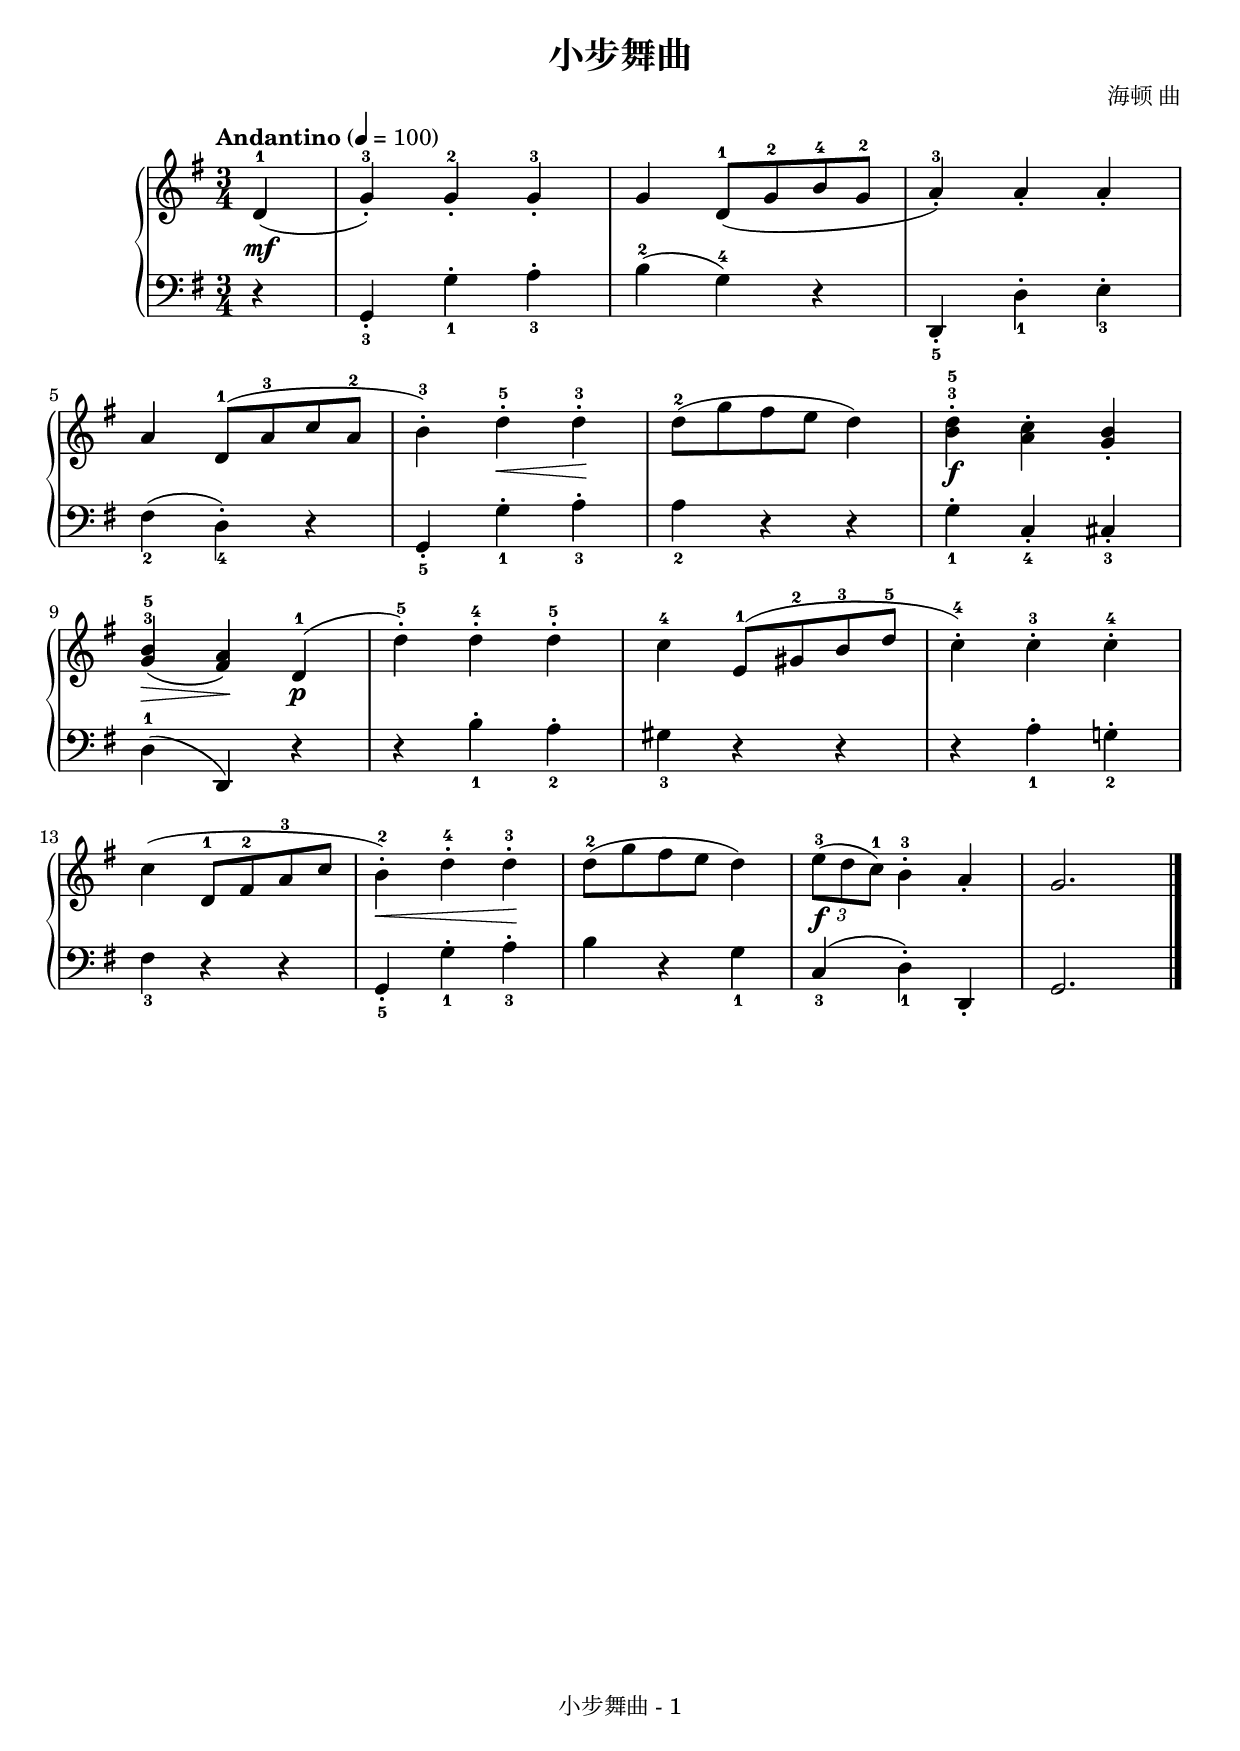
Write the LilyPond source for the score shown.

\version "2.18.2"

songName = "小步舞曲"
\include "../../lib/paper-footer.ily"

\header {
  title = \songName
  composer = "海顿 曲"
}

keyTime = {
  \key g \major
  \time 3/4
  \numericTimeSignature
}

upper = \relative c'' {
  \clef treble
  \keyTime
  \tempo "Andantino" 4=100
  \override Hairpin.to-barline = ##f
  
  \partial 4 d,4-1\mf( |
  g4-.-3) g-.-2 g-.-3 |
  g4 d8-1( g-2 b-4 g-2 |
  a4-.-3) a-. a-. |\break
  
  \set Score.currentBarNumber = #5
  a4 d,8-1( a'-3 c a-2 |
  b4-.-3) d-.-5\< d-.-3\! |
  d8-2( g fis e d4) |
  <b d>4-.-3-5\f <a c>-. <g b>-. |\break
  
  <g b>4-3-5(\> <fis a>)\! d-1\p( |
  d'4-.-5) d-.-4 d-.-5 |
  c4-4 e,8-1( gis-2 b-3 d-5 |
  c4-.-4) c-.-3 c-.-4 |\break
  
  c4( d,8-1 fis-2 a-3 c |
  b4-.-2)\< d-.-4 d-.-3\! |
  d8-2( g fis e d4) |
  \tuplet 3/2 { e8-3\f( d c-1) } b4-.-3 a-. |
  g2. |\bar "|."
}

lower = \relative c {
  \clef bass
  \keyTime
  \override Hairpin.to-barline = ##f
  \dynamicUp
  
  \partial 4 r4 |
  g4_._3 g'-._1 a-._3 |
  b4-2( g-4) r |
  d,4_._5 d'-._1 e-._3 |\break
  
  fis4_2( d-._4) r |
  g,4_._5 g'-._1 a-._3 |
  a4_2 r r |
  g4-._1 c,_._4 cis_._3 |\break
  
  d4-1( d,) r |
  r4 b''4-._1 a-._2 |
  gis4_3 r r |
  r4 a-._1 g!-._2 |\break
  
  fis4_3 r r |
  g,4_._5 g'-._1 a-._3 |
  b4 r g_1 |
  c,4_3( d-._1) d,_. |
  g2. |\bar "|."
}

\score {
  \keepWithTag #'pdf
  % \keepWithTag #'midi
  \new PianoStaff <<
    \new Staff = "upper" \upper
    \new Staff = "lower" \lower
  >>
  \layout {
    % indent = 0\cm
  }
  % \midi { }
}

\score {
  \unfoldRepeats
  \keepWithTag #'midi
  \new PianoStaff <<
    \new Staff = "upper" \upper
    \new Staff = "lower" \lower
  >>
  \midi { }
}
